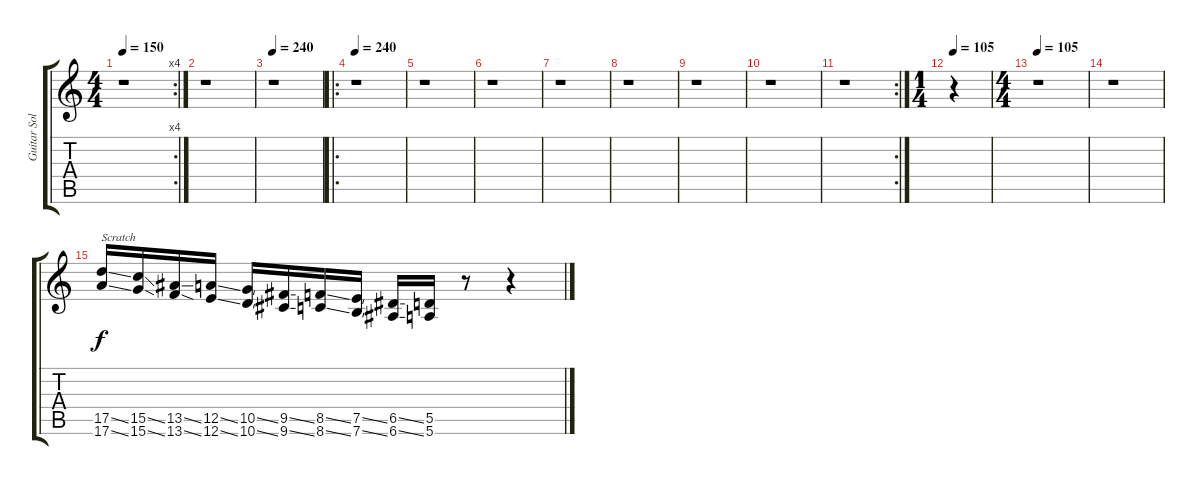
\track ("Guitar Solo" "Guitar Sol") {instrument distortionguitar}
\staff {score tabs}
\tuning (E4 B3 G3 D3 A2 E2) {hide}
\rc 4
\ts (4 4)
\tempo 150
\clef g2
\ks c
r.1{dy f} |
r.1 |
\tempo 240
r.1 |
\ro
\tempo 240
r.1 |
r.1 |
r.1 |
r.1 |
r.1 |
r.1 |
r.1 |
\rc 2
r.1 |
\ts (1 4)
\tempo 105
r.4 |
\ts (4 4)
\tempo 105
r.1 |
r.1 |
(17.5{ss} 17.6{ss}).16{txt "Scratch" instrument guitarfretnoise} (15.5{ss} 15.6{ss}).16 (13.5{ss} 13.6{ss}).16 (12.5{ss} 12.6{ss}).16 (10.5{ss} 10.6{ss}).16 (9.5{ss} 9.6{ss}).16 (8.5{ss} 8.6{ss}).16 (7.5{ss} 7.6{ss}).16 (6.5{ss} 6.6{ss}).16 (5.5 5.6).16 r.8 r.4
